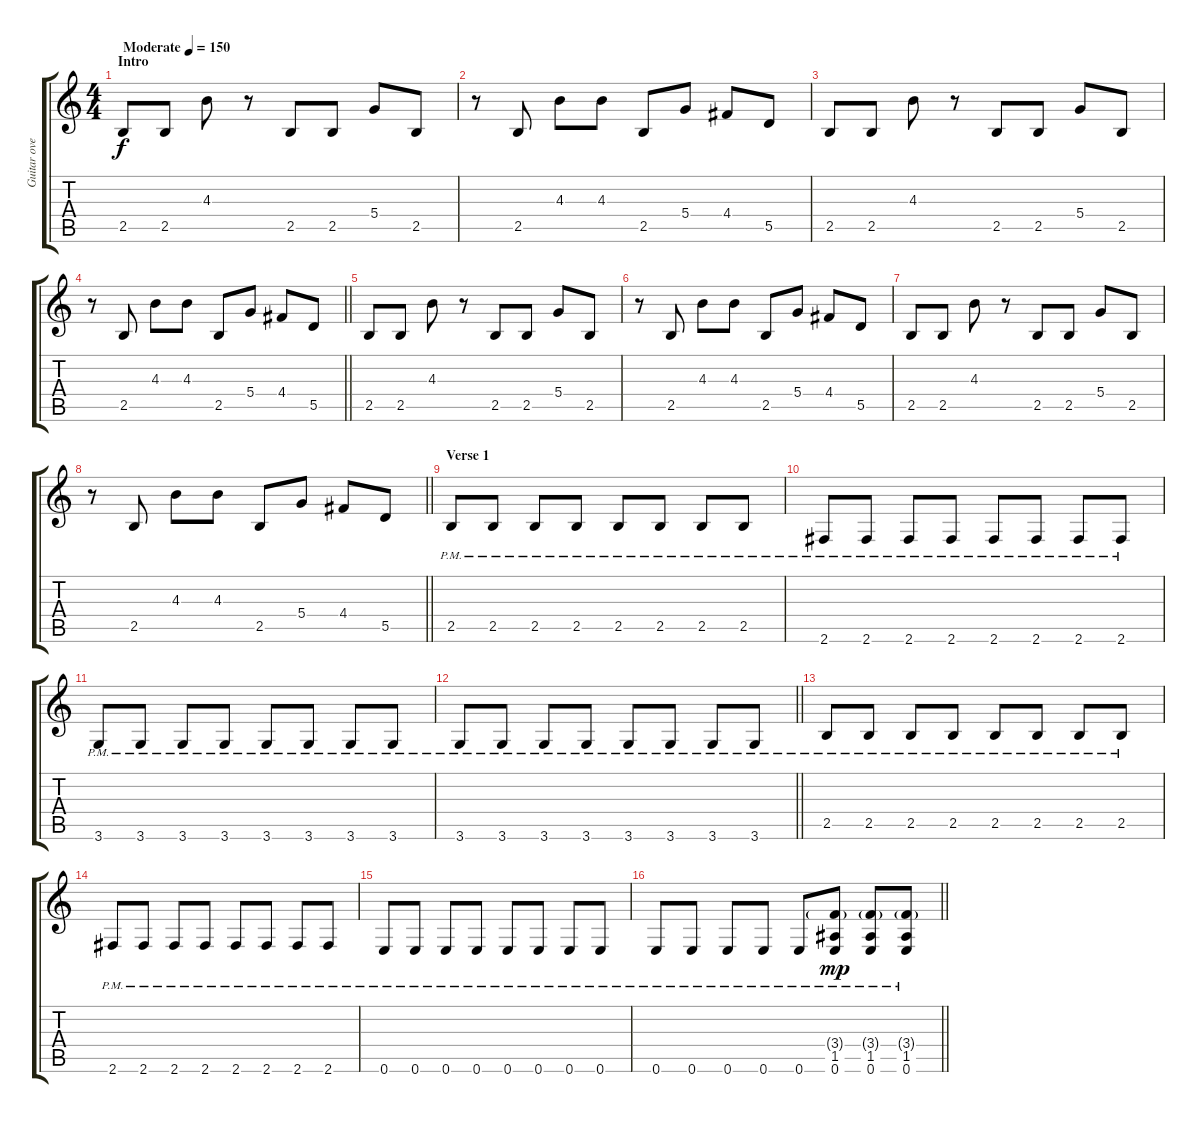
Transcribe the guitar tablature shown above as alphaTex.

\track ("Guitar overdrive" "Guitar ove") {instrument overdrivenguitar}
\staff {score tabs}
\tuning (E4 B3 G3 D3 A2 E2) {hide}
\ts (4 4)
\section ("" "Intro")
\tempo (150 "Moderate")
\clef g2
\ks c
2.5.8{dy f instrument overdrivenguitar} 2.5.8 4.3.8 r.8 2.5.8 2.5.8 5.4.8 2.5.8 |
r.8 2.5.8 4.3.8 4.3.8 2.5.8 5.4.8 4.4.8 5.5.8 |
2.5.8 2.5.8 4.3.8 r.8 2.5.8 2.5.8 5.4.8 2.5.8 |
\barLineRight lightlight
r.8 2.5.8 4.3.8 4.3.8 2.5.8 5.4.8 4.4.8 5.5.8 |
2.5.8 2.5.8 4.3.8 r.8 2.5.8 2.5.8 5.4.8 2.5.8 |
r.8 2.5.8 4.3.8 4.3.8 2.5.8 5.4.8 4.4.8 5.5.8 |
2.5.8 2.5.8 4.3.8 r.8 2.5.8 2.5.8 5.4.8 2.5.8 |
\barLineRight lightlight
r.8 2.5.8 4.3.8 4.3.8 2.5.8 5.4.8 4.4.8 5.5.8 |
\section ("" "Verse 1")
2.5{pm}.8 2.5{pm}.8 2.5{pm}.8 2.5{pm}.8 2.5{pm}.8 2.5{pm}.8 2.5{pm}.8 2.5{pm}.8 |
2.6{pm}.8 2.6{pm}.8 2.6{pm}.8 2.6{pm}.8 2.6{pm}.8 2.6{pm}.8 2.6{pm}.8 2.6{pm}.8 |
3.6{pm}.8 3.6{pm}.8 3.6{pm}.8 3.6{pm}.8 3.6{pm}.8 3.6{pm}.8 3.6{pm}.8 3.6{pm}.8 |
\barLineRight lightlight
3.6{pm}.8 3.6{pm}.8 3.6{pm}.8 3.6{pm}.8 3.6{pm}.8 3.6{pm}.8 3.6{pm}.8 3.6{pm}.8 |
2.5{pm}.8 2.5{pm}.8 2.5{pm}.8 2.5{pm}.8 2.5{pm}.8 2.5{pm}.8 2.5{pm}.8 2.5{pm}.8 |
2.6{pm}.8 2.6{pm}.8 2.6{pm}.8 2.6{pm}.8 2.6{pm}.8 2.6{pm}.8 2.6{pm}.8 2.6{pm}.8 |
0.6{pm}.8 0.6{pm}.8 0.6{pm}.8 0.6{pm}.8 0.6{pm}.8 0.6{pm}.8 0.6{pm}.8 0.6{pm}.8 |
\barLineRight lightlight
0.6{pm}.8 0.6{pm}.8 0.6{pm}.8 0.6{pm}.8 0.6{pm}.8 (3.4{g} 1.5 0.6{pm}).8{dy mp} (3.4{g} 1.5 0.6{pm}).8 (3.4{g} 1.5 0.6{pm}).8
